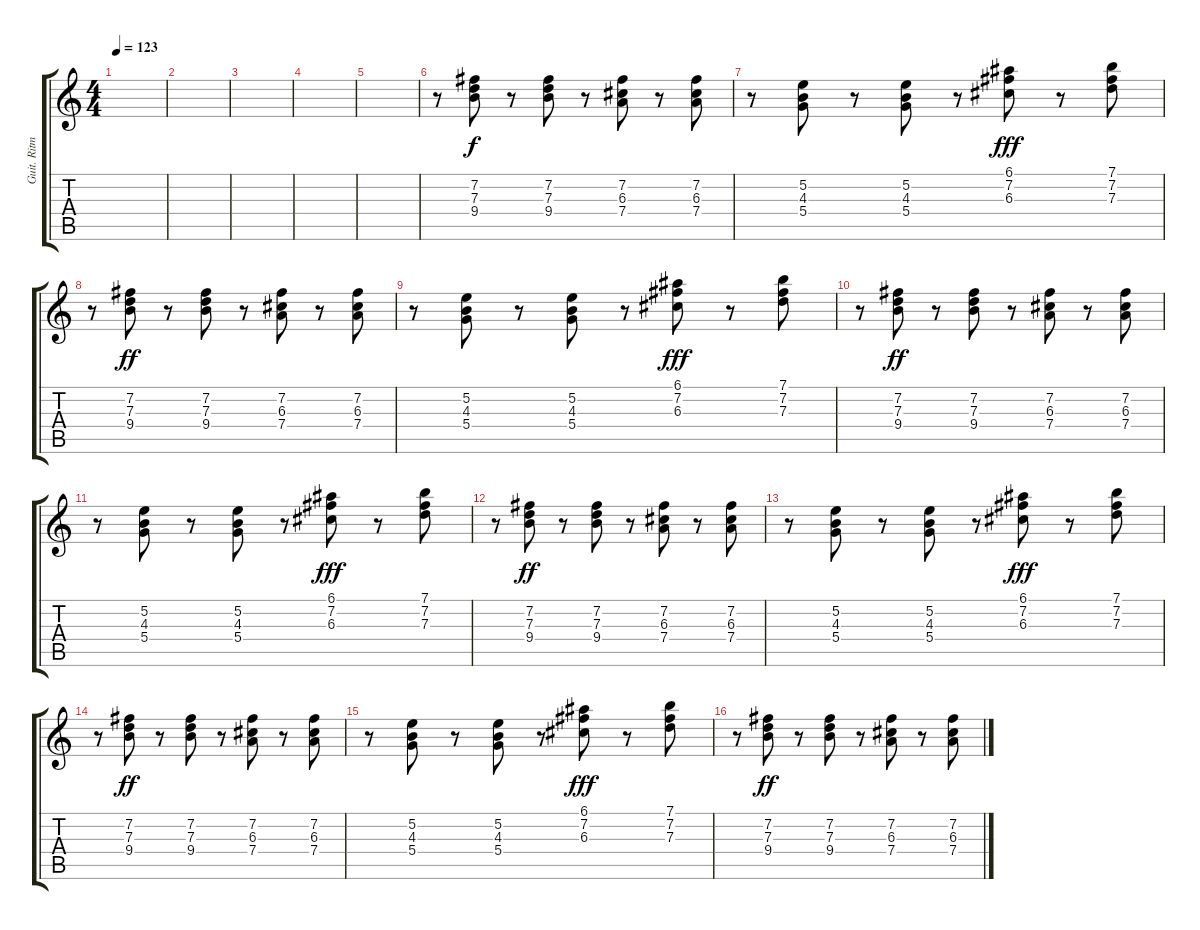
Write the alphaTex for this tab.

\track ("Guit. Ritmica" "Guit. Ritm") {instrument electricguitarclean}
\staff {score tabs}
\tuning (E4 B3 G3 D3 A2 E2) {hide}
\ts (4 4)
\tempo 123
\clef g2
\ks c
|
|
|
|
|
r.8 (7.2 7.3 9.4).8 r.8 (7.2 7.3 9.4).8 r.8 (7.2 6.3 7.4).8 r.8 (7.2 6.3 7.4).8 |
r.8 (5.2 4.3 5.4).8 r.8 (5.2 4.3 5.4).8 r.8 (6.1 7.2 6.3).8{dy fff} r.8 (7.1 7.2 7.3).8 |
r.8 (7.2 7.3 9.4).8{dy ff} r.8 (7.2 7.3 9.4).8 r.8 (7.2 6.3 7.4).8 r.8 (7.2 6.3 7.4).8 |
r.8 (5.2 4.3 5.4).8 r.8 (5.2 4.3 5.4).8 r.8 (6.1 7.2 6.3).8{dy fff} r.8 (7.1 7.2 7.3).8 |
r.8 (7.2 7.3 9.4).8{dy ff} r.8 (7.2 7.3 9.4).8 r.8 (7.2 6.3 7.4).8 r.8 (7.2 6.3 7.4).8 |
r.8 (5.2 4.3 5.4).8 r.8 (5.2 4.3 5.4).8 r.8 (6.1 7.2 6.3).8{dy fff} r.8 (7.1 7.2 7.3).8 |
r.8 (7.2 7.3 9.4).8{dy ff} r.8 (7.2 7.3 9.4).8 r.8 (7.2 6.3 7.4).8 r.8 (7.2 6.3 7.4).8 |
r.8 (5.2 4.3 5.4).8 r.8 (5.2 4.3 5.4).8 r.8 (6.1 7.2 6.3).8{dy fff} r.8 (7.1 7.2 7.3).8 |
r.8 (7.2 7.3 9.4).8{dy ff} r.8 (7.2 7.3 9.4).8 r.8 (7.2 6.3 7.4).8 r.8 (7.2 6.3 7.4).8 |
r.8 (5.2 4.3 5.4).8 r.8 (5.2 4.3 5.4).8 r.8 (6.1 7.2 6.3).8{dy fff} r.8 (7.1 7.2 7.3).8 |
r.8 (7.2 7.3 9.4).8{dy ff} r.8 (7.2 7.3 9.4).8 r.8 (7.2 6.3 7.4).8 r.8 (7.2 6.3 7.4).8
